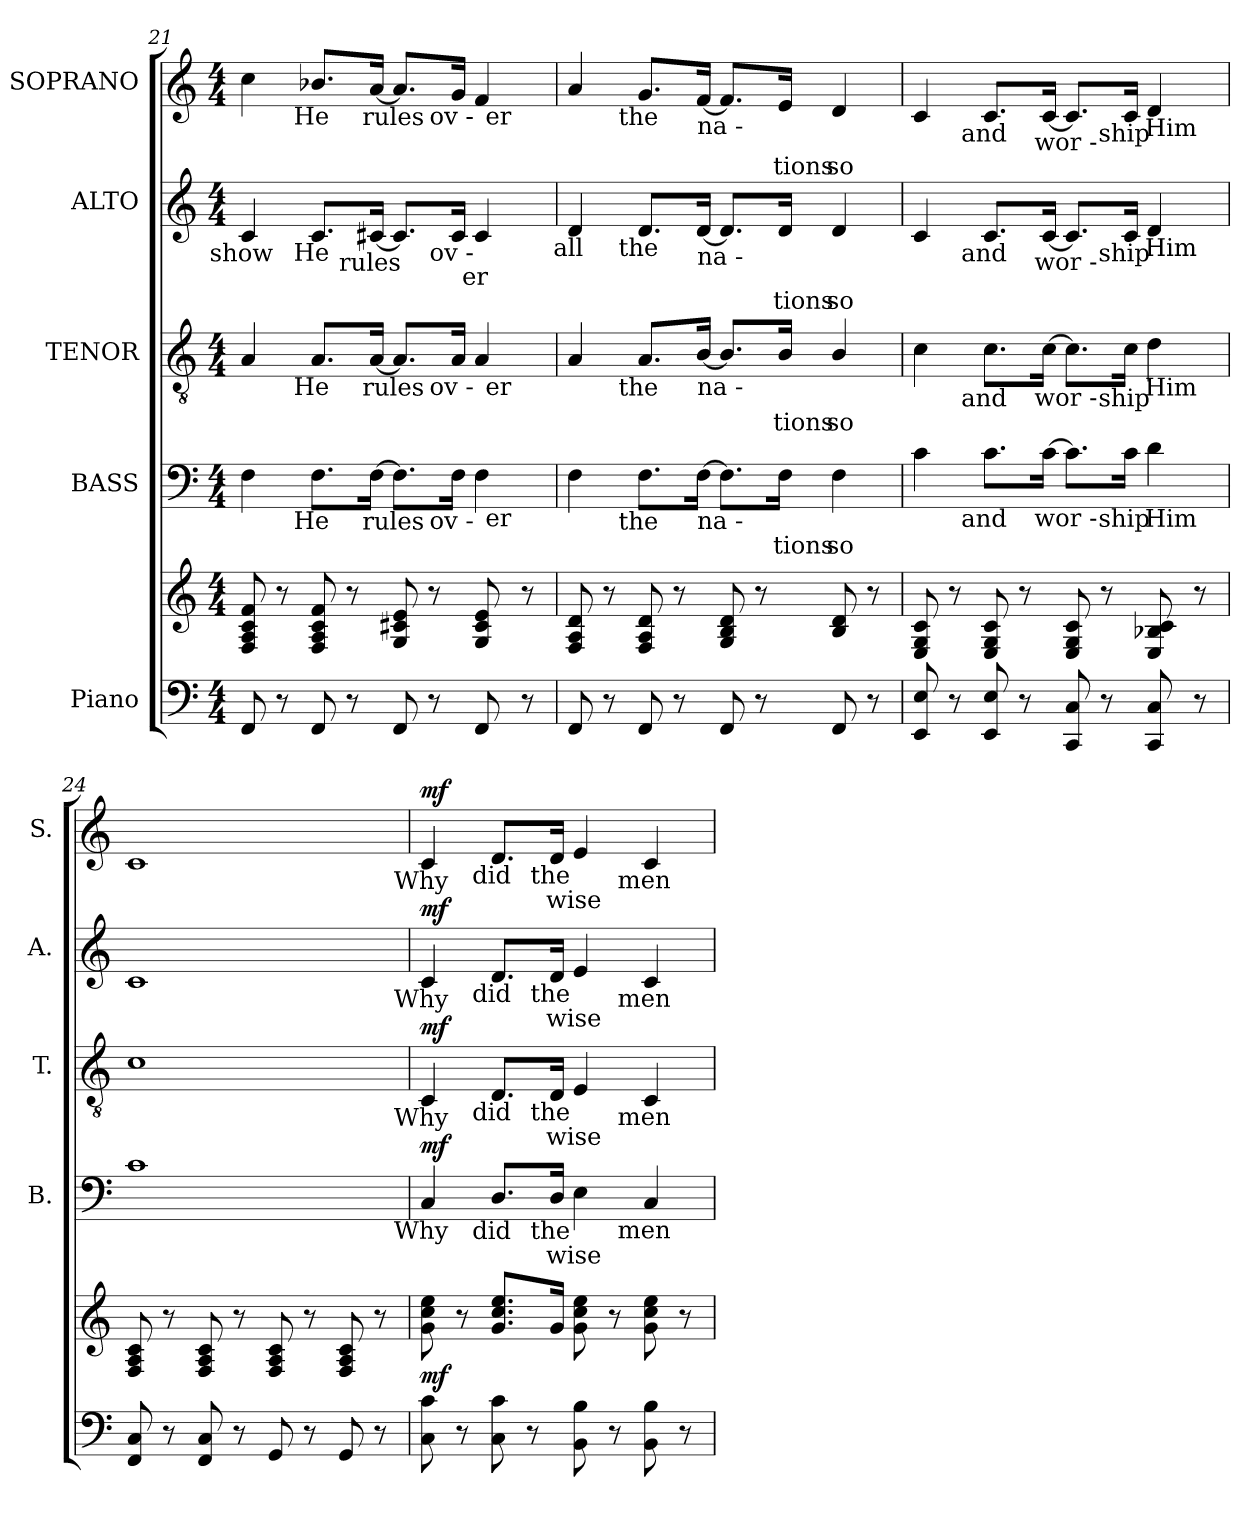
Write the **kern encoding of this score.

**kern	**kern	**dynam	**kern	**text	**dynam	**kern	**text	**dynam	**kern	**text	**dynam	**kern	**text	**dynam
*part5	*part5	*part5	*part4	*part4	*part4	*part3	*part3	*part3	*part2	*part2	*part2	*part1	*part1	*part1
*staff6	*staff5	*staff5/6	*staff4	*staff4	*staff4	*staff3	*staff3	*staff3	*staff2	*staff2	*staff2	*staff1	*staff1	*staff1
*I"Piano	*	*	*I"BASS	*	*	*I"TENOR	*	*	*I"ALTO	*	*	*I"SOPRANO	*	*
*	*	*	*I'B.	*	*	*I'T.	*	*	*I'A.	*	*	*I'S.	*	*
*clefF4	*clefG2	*	*clefF4	*	*	*clefGv2	*	*	*clefG2	*	*	*clefG2	*	*
*	*	*	*	*	*	*ITrd7c12	*	*	*	*	*	*	*	*
*k[]	*k[]	*	*k[]	*	*	*k[]	*	*	*k[]	*	*	*k[]	*	*
*C:	*C:	*	*C:	*	*	*C:	*	*	*C:	*	*	*C:	*	*
*M4/4	*M4/4	*	*M4/4	*	*	*M4/4	*	*	*M4/4	*	*	*M4/4	*	*
=21	=21	=21	=21	=21	=21	=21	=21	=21	=21	=21	=21	=21	=21	=21
!	!	!	!	!	!	!	!	!	!	!	!	!LO:TX:b:cj:t=show	!	!
!	!	!	!	!	!	!	!	!	!LO:TX:b:cj:t=show	!	!	!	!	!
!	!	!	!	!	!	!LO:TX:b:cj:t=show	!	!	!	!	!	!	!	!
!	!	!	!LO:TX:b:cj:t=show	!	!	!	!	!	!	!	!	!	!	!
*	*	*	*^	*	*	*^	*	*	*	*	*	*^	*	*
8FFi/	8Fi/ 8Ai 8ci 8fi	.	4Fi\	2ryy	.	.	4AAi/	2ryy	.	.	4ci/	.	.	4cci\	2ryy	.	.
8r	8r	.	.	.	.	.	.	.	.	.	.	.	.	.	.	.	.
!	!	!	!	!	!	!	!	!	!	!	!	!	!	!LO:TX:b:cj:t=He	!	!	!
!	!	!	!	!	!	!	!	!	!	!	!LO:TX:b:cj:t=He	!	!	!	!	!	!
!	!	!	!	!	!	!	!LO:TX:b:cj:t=He	!	!	!	!	!	!	!	!	!	!
!	!	!	!LO:TX:b:cj:t=He	!	!	!	!	!	!	!	!	!	!	!	!	!	!
8FFi/	8Fi/ 8Ai 8ci 8fi	.	8.Fi\L	.	.	.	8.AAi/L	.	.	.	8.ci/L	.	.	8.b-Xi/L	.	.	.
8r	8r	.	.	.	.	.	.	.	.	.	.	.	.	.	.	.	.
!	!	!	!	!	!	!	!	!	!	!	!LO:TX:b:cj:t=rules	!	!	!	!	!	!
.	.	.	[16Fi\Jk	.	.	.	[16AAi/Jk	.	.	.	[16c#Xi/Jk	.	.	[16ai/Jk	.	.	.
!	!	!	!	!	!	!	!	!	!	!	!	!	!	!LO:TX:b:cj:t=rules	!	!	!
!	!	!	!	!	!	!	!LO:TX:b:cj:t=rules	!	!	!	!	!	!	!	!	!	!
!	!	!	!LO:TX:b:cj:t=rules	!	!	!	!	!	!	!	!	!	!	!	!	!	!
8FFi/	8Gi/ 8c#Xi 8ei	.	8.Fi\L]	4ryy	.	.	8.AAi/L]	4ryy	.	.	8.c#i/L]	.	.	8.ai/L]	4ryy	.	.
8r	8r	.	.	.	.	.	.	.	.	.	.	.	.	.	.	.	.
!	!	!	!	!	!	!	!	!	!	!	!	!	!	!LO:TX:b:cj:t=ov -	!	!	!
!	!	!	!	!	!	!	!	!	!	!	!LO:TX:b:cj:t=ov -	!	!	!	!	!	!
!	!	!	!	!	!	!	!LO:TX:b:cj:t=ov -	!	!	!	!	!	!	!	!	!	!
!	!	!	!LO:TX:b:cj:t=ov -	!	!	!	!	!	!	!	!	!	!	!	!	!	!
.	.	.	16Fi\Jk	.	.	.	16AAi/Jk	.	.	.	16c#i/Jk	.	.	16gi/Jk	.	.	.
!	!	!	!	!	!	!	!	!	!	!	!LO:TX:b:cj:t=er	!	!	!	!	!	!
8FFi/	8Gi/ 8c#i 8ei	.	4Fi\	16ryy	.	.	4AAi/	16ryy	.	.	4c#i/	.	.	4fi/	16ryy	.	.
!	!	!	!	!	!	!	!	!	!	!	!	!	!	!	!LO:TX:b:cj:t=er	!	!
!	!	!	!	!	!	!	!	!LO:TX:b:cj:t=er	!	!	!	!	!	!	!	!	!
!	!	!	!	!LO:TX:b:cj:t=er	!	!	!	!	!	!	!	!	!	!	!	!	!
.	.	.	.	8.ryy	.	.	.	8.ryy	.	.	.	.	.	.	8.ryy	.	.
8r	8r	.	.	.	.	.	.	.	.	.	.	.	.	.	.	.	.
!!LO:LB:g=z
=22	=22	=22	=22	=22	=22	=22	=22	=22	=22	=22	=22	=22	=22	=22	=22	=22	=22
!	!	!	!	!	!	!	!	!	!	!	!	!	!	!LO:TX:b:cj:t=all	!	!	!
!	!	!	!	!	!	!	!	!	!	!	!LO:TX:b:cj:t=all	!	!	!	!	!	!
!	!	!	!	!	!	!	!LO:TX:b:cj:t=all	!	!	!	!	!	!	!	!	!	!
!	!	!	!LO:TX:b:cj:t=all	!	!	!	!	!	!	!	!	!	!	!	!	!	!
*	*	*	*v	*v	*	*	*	*	*	*	*	*	*	*v	*v	*	*
*	*	*	*	*	*	*v	*v	*	*	*	*	*	*	*	*
8FFi/	8Fi/ 8Ai 8di	.	4Fi\	.	.	4AAi/	.	.	4di/	.	.	4ai/	.	.
8r	8r	.	.	.	.	.	.	.	.	.	.	.	.	.
!	!	!	!	!	!	!	!	!	!	!	!	!LO:TX:b:cj:t=the	!	!
!	!	!	!	!	!	!	!	!	!LO:TX:b:cj:t=the	!	!	!	!	!
!	!	!	!	!	!	!LO:TX:b:cj:t=the	!	!	!	!	!	!	!	!
!	!	!	!LO:TX:b:cj:t=the	!	!	!	!	!	!	!	!	!	!	!
8FFi/	8Fi/ 8Ai 8di	.	8.Fi\L	.	.	8.AAi/L	.	.	8.di/L	.	.	8.gi/L	.	.
8r	8r	.	.	.	.	.	.	.	.	.	.	.	.	.
.	.	.	[16Fi\Jk	.	.	[16BBi/Jk	.	.	[16di/Jk	.	.	[16fi/Jk	.	.
!	!	!	!	!	!	!	!	!	!	!	!	!LO:TX:b:cj:t=na -	!	!
!	!	!	!	!	!	!	!	!	!LO:TX:b:cj:t=na -	!	!	!	!	!
!	!	!	!	!	!	!LO:TX:b:cj:t=na -	!	!	!	!	!	!	!	!
!	!	!	!LO:TX:b:cj:t=na -	!	!	!	!	!	!	!	!	!	!	!
8FFi/	8Gi/ 8Bi 8di	.	8.Fi\L]	.	.	8.BBi/L]	.	.	8.di/L]	.	.	8.fi/L]	.	.
8r	8r	.	.	.	.	.	.	.	.	.	.	.	.	.
!	!	!	!	!LO:LY:b:color=#000000	!	!	!	!	!	!	!	!	!	!
!	!	!	!	!	!	!	!LO:LY:b:color=#000000	!	!	!	!	!	!	!
!	!	!	!	!	!	!	!	!	!	!LO:LY:b:color=#000000	!	!	!	!
!	!	!	!	!	!	!	!	!	!	!	!	!	!LO:LY:b:color=#000000	!
.	.	.	16Fi\Jk	tions	.	16BBi/Jk	tions	.	16di/Jk	tions	.	16ei/Jk	tions	.
!	!	!	!	!LO:LY:b:color=#000000	!	!	!	!	!	!	!	!	!	!
!	!	!	!	!	!	!	!LO:LY:b:color=#000000	!	!	!	!	!	!	!
!	!	!	!	!	!	!	!	!	!	!LO:LY:b:color=#000000	!	!	!	!
!	!	!	!	!	!	!	!	!	!	!	!	!	!LO:LY:b:color=#000000	!
8FFi/	8Bi/ 8di	.	4Fi\	so	.	4BBi/	so	.	4di/	so	.	4di/	so	.
8r	8r	.	.	.	.	.	.	.	.	.	.	.	.	.
=23	=23	=23	=23	=23	=23	=23	=23	=23	=23	=23	=23	=23	=23	=23
!	!	!	!	!	!	!	!	!	!	!	!	!LO:TX:b:cj:t=come	!	!
!	!	!	!	!	!	!	!	!	!LO:TX:b:cj:t=come	!	!	!	!	!
!	!	!	!	!	!	!LO:TX:b:cj:t=come	!	!	!	!	!	!	!	!
!	!	!	!LO:TX:b:cj:t=come	!	!	!	!	!	!	!	!	!	!	!
*	*	*	*^	*	*	*^	*	*	*^	*	*	*^	*	*
8EEi/ 8Ei	8Ei/ 8Gi 8ci	.	4ci\	2ryy	.	.	4Ci\	2ryy	.	.	4ci/	2ryy	.	.	4ci/	2ryy	.	.
8r	8r	.	.	.	.	.	.	.	.	.	.	.	.	.	.	.	.	.
!	!	!	!	!	!	!	!	!	!	!	!	!	!	!	!LO:TX:b:cj:t=and	!	!	!
!	!	!	!	!	!	!	!	!	!	!	!LO:TX:b:cj:t=and	!	!	!	!	!	!	!
!	!	!	!	!	!	!	!LO:TX:b:cj:t=and	!	!	!	!	!	!	!	!	!	!	!
!	!	!	!LO:TX:b:cj:t=and	!	!	!	!	!	!	!	!	!	!	!	!	!	!	!
8EEi/ 8Ei	8Ei/ 8Gi 8ci	.	8.ci\L	.	.	.	8.Ci\L	.	.	.	8.ci/L	.	.	.	8.ci/L	.	.	.
8r	8r	.	.	.	.	.	.	.	.	.	.	.	.	.	.	.	.	.
.	.	.	[16ci\Jk	.	.	.	[16Ci\Jk	.	.	.	[16ci/Jk	.	.	.	[16ci/Jk	.	.	.
!	!	!	!	!	!	!	!	!	!	!	!	!	!	!	!LO:TX:b:cj:t=wor -	!	!	!
!	!	!	!	!	!	!	!	!	!	!	!LO:TX:b:cj:t=wor -	!	!	!	!	!	!	!
!	!	!	!	!	!	!	!LO:TX:b:cj:t=wor -	!	!	!	!	!	!	!	!	!	!	!
!	!	!	!LO:TX:b:cj:t=wor -	!	!	!	!	!	!	!	!	!	!	!	!	!	!	!
8CCi/ 8Ci	8Ei/ 8Gi 8ci	.	8.ci\L]	4ryy	.	.	8.Ci\L]	4ryy	.	.	8.ci/L]	4ryy	.	.	8.ci/L]	4ryy	.	.
8r	8r	.	.	.	.	.	.	.	.	.	.	.	.	.	.	.	.	.
!	!	!	!	!	!	!	!	!	!	!	!	!	!	!	!LO:TX:b:cj:t=ship	!	!	!
!	!	!	!	!	!	!	!	!	!	!	!LO:TX:b:cj:t=ship	!	!	!	!	!	!	!
!	!	!	!	!	!	!	!LO:TX:b:cj:t=ship	!	!	!	!	!	!	!	!	!	!	!
!	!	!	!LO:TX:b:cj:t=ship	!	!	!	!	!	!	!	!	!	!	!	!	!	!	!
.	.	.	16ci\Jk	.	.	.	16Ci\Jk	.	.	.	16ci/Jk	.	.	.	16ci/Jk	.	.	.
8CCi/ 8Ci	8Ei/ 8B-Xi 8ci	.	4di\	16ryy	.	.	4Di\	16ryy	.	.	4di/	16ryy	.	.	4di/	16ryy	.	.
!	!	!	!	!	!	!	!	!	!	!	!	!	!	!	!	!LO:TX:b:cj:t=Him	!	!
!	!	!	!	!	!	!	!	!	!	!	!	!LO:TX:b:cj:t=Him	!	!	!	!	!	!
!	!	!	!	!	!	!	!	!LO:TX:b:cj:t=Him	!	!	!	!	!	!	!	!	!	!
!	!	!	!	!LO:TX:b:cj:t=Him	!	!	!	!	!	!	!	!	!	!	!	!	!	!
.	.	.	.	8.ryy	.	.	.	8.ryy	.	.	.	8.ryy	.	.	.	8.ryy	.	.
8r	8r	.	.	.	.	.	.	.	.	.	.	.	.	.	.	.	.	.
=24	=24	=24	=24	=24	=24	=24	=24	=24	=24	=24	=24	=24	=24	=24	=24	=24	=24	=24
!	!	!	!	!	!	!	!	!	!	!	!	!	!	!	!LO:TX:b:cj:t=too.	!	!	!
!	!	!	!	!	!	!	!	!	!	!	!LO:TX:b:cj:t=too.	!	!	!	!	!	!	!
!	!	!	!	!	!	!	!LO:TX:b:cj:t=too.	!	!	!	!	!	!	!	!	!	!	!
!	!	!	!LO:TX:b:cj:t=too.	!	!	!	!	!	!	!	!	!	!	!	!	!	!	!
*	*	*	*v	*v	*	*	*	*	*	*	*v	*v	*	*	*v	*v	*	*
*	*	*	*	*	*	*v	*v	*	*	*	*	*	*	*	*
8FFi/ 8Ci	8Fi/ 8Ai 8ci	.	1ci	.	.	1Ci	.	.	1ci	.	.	1ci	.	.
8r	8r	.	.	.	.	.	.	.	.	.	.	.	.	.
8FFi/ 8Ci	8Fi/ 8Ai 8ci	.	.	.	.	.	.	.	.	.	.	.	.	.
8r	8r	.	.	.	.	.	.	.	.	.	.	.	.	.
8GGi/	8Fi/ 8Ai 8ci	.	.	.	.	.	.	.	.	.	.	.	.	.
8r	8r	.	.	.	.	.	.	.	.	.	.	.	.	.
8GGi/	8Fi/ 8Ai 8ci	.	.	.	.	.	.	.	.	.	.	.	.	.
8r	8r	.	.	.	.	.	.	.	.	.	.	.	.	.
!!LO:PB:g=z
=25	=25	=25	=25	=25	=25	=25	=25	=25	=25	=25	=25	=25	=25	=25
!	!	!	!	!	!	!	!	!	!	!	!	!LO:TX:b:cj:t=Why	!	!
!	!	!	!	!	!	!	!	!	!LO:TX:b:cj:t=Why	!	!	!	!	!
!	!	!	!	!	!	!LO:TX:b:cj:t=Why	!	!	!	!	!	!	!	!
!	!	!	!LO:TX:b:cj:t=Why	!	!	!	!	!	!	!	!	!	!	!
8Ci\ 8ci	8gi\ 8cci 8eei	mf	4Ci/	.	mf	4CCi/	.	mf	4ci/	.	mf	4ci/	.	mf
8r	8r	.	.	.	.	.	.	.	.	.	.	.	.	.
!	!	!	!	!	!	!	!	!	!	!	!	!LO:TX:b:cj:t=did	!	!
!	!	!	!	!	!	!	!	!	!LO:TX:b:cj:t=did	!	!	!	!	!
!	!	!	!	!	!	!LO:TX:b:cj:t=did	!	!	!	!	!	!	!	!
!	!	!	!LO:TX:b:cj:t=did	!	!	!	!	!	!	!	!	!	!	!
8Ci\ 8ci	8.gi/ 8.cci/ 8.eei/L	.	8.Di/L	.	.	8.DDi/L	.	.	8.di/L	.	.	8.di/L	.	.
8r	.	.	.	.	.	.	.	.	.	.	.	.	.	.
!	!	!	!	!	!	!	!	!	!	!	!	!LO:TX:b:cj:t=the	!	!
!	!	!	!	!	!	!	!	!	!LO:TX:b:cj:t=the	!	!	!	!	!
!	!	!	!	!	!	!LO:TX:b:cj:t=the	!	!	!	!	!	!	!	!
!	!	!	!LO:TX:b:cj:t=the	!	!	!	!	!	!	!	!	!	!	!
.	16gi/Jk	.	16Di/Jk	.	.	16DDi/Jk	.	.	16di/Jk	.	.	16di/Jk	.	.
!	!	!	!	!	!	!	!	!	!	!	!	!LO:TX:b:cj:t=wise	!	!
!	!	!	!	!	!	!	!	!	!LO:TX:b:cj:t=wise	!	!	!	!	!
!	!	!	!	!	!	!LO:TX:b:cj:t=wise	!	!	!	!	!	!	!	!
!	!	!	!LO:TX:b:cj:t=wise	!	!	!	!	!	!	!	!	!	!	!
8BBi\ 8Bi	8gi\ 8cci 8eei	.	4Ei\	.	.	4EEi/	.	.	4ei/	.	.	4ei/	.	.
8r	8r	.	.	.	.	.	.	.	.	.	.	.	.	.
!	!	!	!	!	!	!	!	!	!	!	!	!LO:TX:b:cj:t=men	!	!
!	!	!	!	!	!	!	!	!	!LO:TX:b:cj:t=men	!	!	!	!	!
!	!	!	!	!	!	!LO:TX:b:cj:t=men	!	!	!	!	!	!	!	!
!	!	!	!LO:TX:b:cj:t=men	!	!	!	!	!	!	!	!	!	!	!
8BBi\ 8Bi	8gi\ 8cci 8eei	.	4Ci/	.	.	4CCi/	.	.	4ci/	.	.	4ci/	.	.
8r	8r	.	.	.	.	.	.	.	.	.	.	.	.	.
=	=	=	=	=	=	=	=	=	=	=	=	=	=	=
*-	*-	*-	*-	*-	*-	*-	*-	*-	*-	*-	*-	*-	*-	*-
